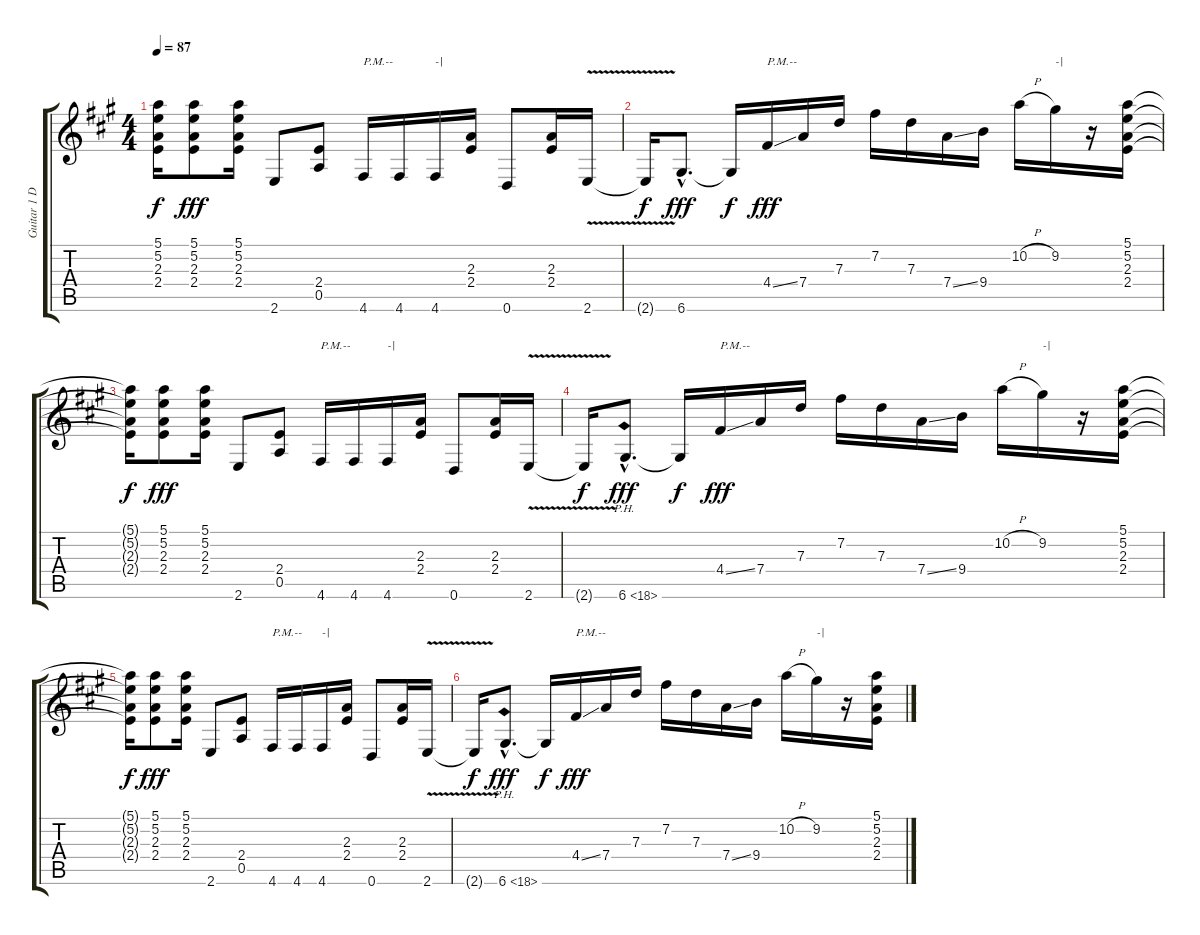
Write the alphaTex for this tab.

\track ("Guitar 1 Doubletrack" "Guitar 1 D") {instrument distortionguitar}
\staff {score tabs}
\tuning (E4 B3 G3 D3 A2 D2) {hide}
\ts (4 4)
\tempo 87
\clef g2
\ks a
(5.1{t} 5.2{t} 2.3{t} 2.4{t}).16{dy f} (5.1 5.2 2.3 2.4).8{dy fff} (5.1 5.2 2.3 2.4).16 2.6.8 (2.4 0.5).8 4.6.16{txt "P.M.--" instrument electricguitarmuted} 4.6.16 4.6.16{txt "-|"} (2.3 2.4).16{instrument distortionguitar} 0.6.8 (2.3 2.4).16 2.6{v}.16 |
2.6{t}.16{dy f} 6.6{hac}.8{d dy fff} 6.6{t}.16{dy f} 4.4{ss}.16{txt "P.M.--" dy fff instrument electricguitarmuted} 7.4.16 7.3.16 7.2.16 7.3.16 7.4{ss}.16 9.4.16 10.2{h}.16 9.2.16{txt "-|"} r.16 (5.1 5.2 2.3 2.4).16{instrument distortionguitar} |
(5.1{t} 5.2{t} 2.3{t} 2.4{t}).16{dy f} (5.1 5.2 2.3 2.4).8{dy fff} (5.1 5.2 2.3 2.4).16 2.6.8 (2.4 0.5).8 4.6.16{txt "P.M.--" instrument electricguitarmuted} 4.6.16 4.6.16{txt "-|"} (2.3 2.4).16{instrument distortionguitar} 0.6.8 (2.3 2.4).16 2.6{v}.16 |
2.6{t}.16{dy f} 6.6{ph 12 hac}.8{d dy fff} 6.6{t}.16{dy f} 4.4{ss}.16{txt "P.M.--" dy fff instrument electricguitarmuted} 7.4.16 7.3.16 7.2.16 7.3.16 7.4{ss}.16 9.4.16 10.2{h}.16 9.2.16{txt "-|"} r.16 (5.1 5.2 2.3 2.4).16{instrument distortionguitar} |
(5.1{t} 5.2{t} 2.3{t} 2.4{t}).16{dy f volume 0} (5.1 5.2 2.3 2.4).8{dy fff} (5.1 5.2 2.3 2.4).16 2.6.8 (2.4 0.5).8 4.6.16{txt "P.M.--" instrument electricguitarmuted} 4.6.16 4.6.16{txt "-|"} (2.3 2.4).16{instrument distortionguitar} 0.6.8 (2.3 2.4).16 2.6{v}.16 |
2.6{t}.16{dy f} 6.6{ph 12 hac}.8{d dy fff} 6.6{t}.16{dy f} 4.4{ss}.16{txt "P.M.--" dy fff instrument electricguitarmuted} 7.4.16 7.3.16 7.2.16 7.3.16 7.4{ss}.16 9.4.16 10.2{h}.16 9.2.16{txt "-|"} r.16 (5.1 5.2 2.3 2.4).16{instrument distortionguitar}
